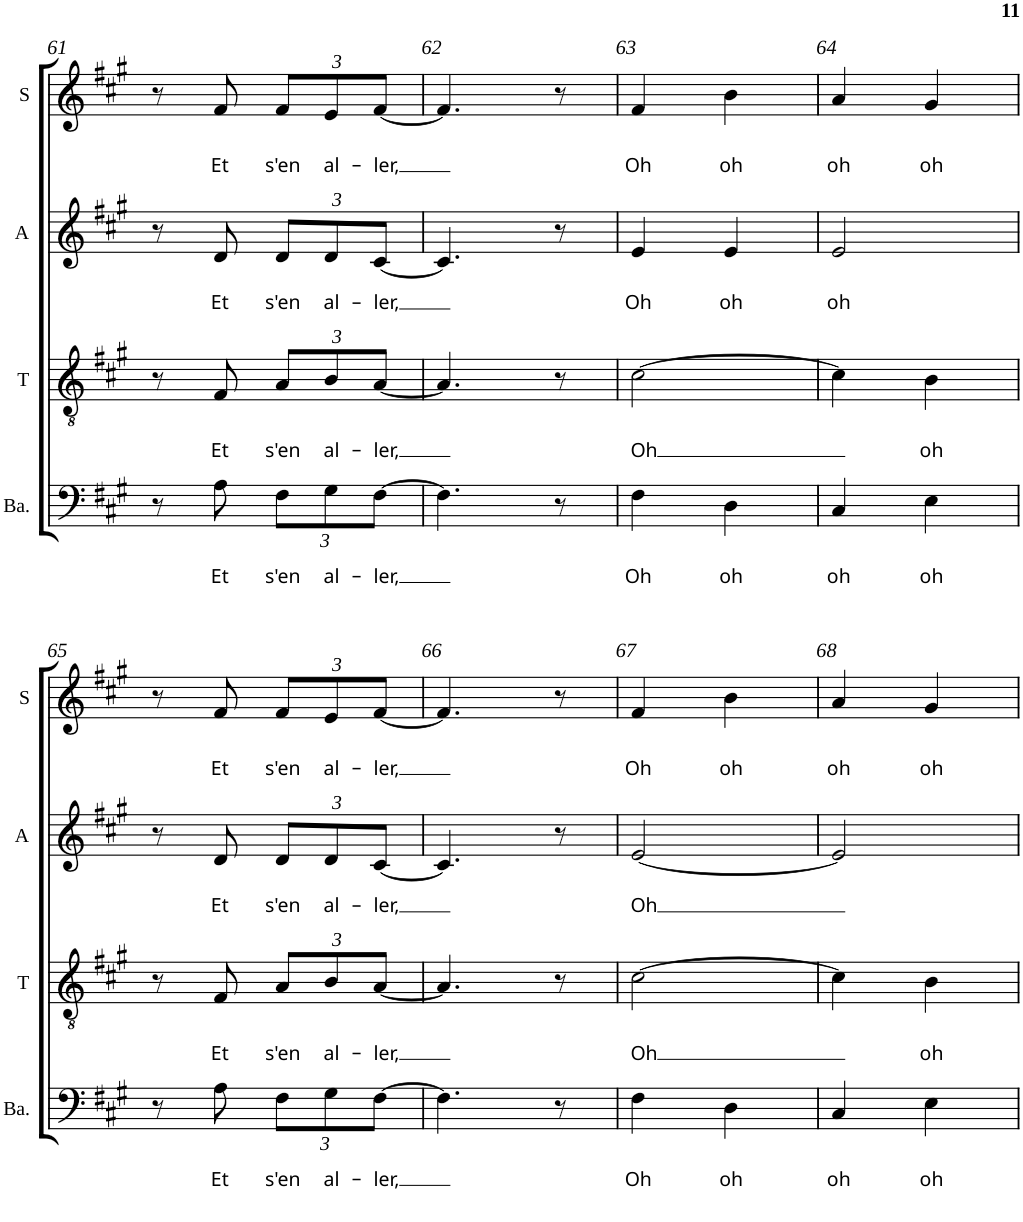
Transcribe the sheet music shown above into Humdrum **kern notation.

**kern	**text	**text	**kern	**text	**text	**kern	**text	**text	**kern	**text	**text
*part4	*part4	*part4	*part3	*part3	*part3	*part2	*part2	*part2	*part1	*part1	*part1
*staff4	*staff4	*staff4	*staff3	*staff3	*staff3	*staff2	*staff2	*staff2	*staff1	*staff1	*staff1
*I"Basse	*	*	*I"Ténor	*	*	*I"Alto	*	*	*I"Soprano	*	*
*I'Ba.	*	*	*I'T	*	*	*I'A	*	*	*I'S	*	*
!!LO:PB:g=z
*clefF4	*	*	*clefGv2	*	*	*clefG2	*	*	*clefG2	*	*
*k[f#c#g#]	*	*	*k[f#c#g#]	*	*	*k[f#c#g#]	*	*	*k[f#c#g#]	*	*
*f#:	*	*	*f#:	*	*	*f#:	*	*	*f#:	*	*
*M2/4	*	*	*M2/4	*	*	*M2/4	*	*	*M2/4	*	*
=61	=61	=61	=61	=61	=61	=61	=61	=61	=61	=61	=61
8r	.	.	8r	.	.	8r	.	.	8r	.	.
!	!	!LO:LY:b	!	!	!LO:LY:b	!	!	!LO:LY:b	!	!	!LO:LY:b
8A\	.	Et	8F#/	.	Et	8d/	.	Et	8f#/	.	Et
*Xbrackettup	*	*	*	*	*	*	*	*	*	*	*
!	!	!LO:LY:b	!	!	!	!	!	!	!	!	!
*	*	*	*Xbrackettup	*	*	*	*	*	*	*	*
!	!	!	!	!	!LO:LY:b	!	!	!	!	!	!
*	*	*	*	*	*	*Xbrackettup	*	*	*	*	*
!	!	!	!	!	!	!	!	!LO:LY:b	!	!	!
*	*	*	*	*	*	*	*	*	*Xbrackettup	*	*
!	!	!	!	!	!	!	!	!	!	!	!LO:LY:b
12F#\L	.	s'en	12A/L	.	s'en	12d/L	.	s'en	12f#/L	.	s'en
!	!	!LO:LY:b	!	!	!LO:LY:b	!	!	!LO:LY:b	!	!	!LO:LY:b
12G#\	.	al-	12B/	.	al-	12d/	.	al-	12e/	.	al-
!	!	!LO:LY:b	!	!	!LO:LY:b	!	!	!LO:LY:b	!	!	!LO:LY:b
[12F#\J	.	-ler,	[12A/J	.	-ler,	[12c#/J	.	-ler,	[12f#/J	.	-ler,
=62	=62	=62	=62	=62	=62	=62	=62	=62	=62	=62	=62
4.F#\]	.	.	4.A/]	.	.	4.c#/]	.	.	4.f#/]	.	.
8r	.	.	8r	.	.	8r	.	.	8r	.	.
=63	=63	=63	=63	=63	=63	=63	=63	=63	=63	=63	=63
!	!	!LO:LY:b	!	!	!LO:LY:b	!	!	!LO:LY:b	!	!	!LO:LY:b
4F#\	.	Oh	[2c#\	.	Oh	4e/	.	Oh	4f#/	.	Oh
!	!	!LO:LY:b	!	!	!	!	!	!LO:LY:b	!	!	!LO:LY:b
4D\	.	oh	.	.	.	4e/	.	oh	4b\	.	oh
=64	=64	=64	=64	=64	=64	=64	=64	=64	=64	=64	=64
!	!	!LO:LY:b	!	!	!	!	!	!LO:LY:b	!	!	!LO:LY:b
4C#/	.	oh	4c#\]	.	.	2e/	.	oh	4a/	.	oh
!	!	!LO:LY:b	!	!	!LO:LY:b	!	!	!	!	!	!LO:LY:b
4E\	.	oh	4B\	.	oh	.	.	.	4g#/	.	oh
!!LO:LB:g=z
=65	=65	=65	=65	=65	=65	=65	=65	=65	=65	=65	=65
8r	.	.	8r	.	.	8r	.	.	8r	.	.
!	!	!LO:LY:b	!	!	!LO:LY:b	!	!	!LO:LY:b	!	!	!LO:LY:b
8A\	.	Et	8F#/	.	Et	8d/	.	Et	8f#/	.	Et
!	!	!LO:LY:b	!	!	!LO:LY:b	!	!	!LO:LY:b	!	!	!LO:LY:b
12F#\L	.	s'en	12A/L	.	s'en	12d/L	.	s'en	12f#/L	.	s'en
!	!	!LO:LY:b	!	!	!LO:LY:b	!	!	!LO:LY:b	!	!	!LO:LY:b
12G#\	.	al-	12B/	.	al-	12d/	.	al-	12e/	.	al-
!	!	!LO:LY:b	!	!	!LO:LY:b	!	!	!LO:LY:b	!	!	!LO:LY:b
[12F#\J	.	-ler,	[12A/J	.	-ler,	[12c#/J	.	-ler,	[12f#/J	.	-ler,
=66	=66	=66	=66	=66	=66	=66	=66	=66	=66	=66	=66
4.F#\]	.	.	4.A/]	.	.	4.c#/]	.	.	4.f#/]	.	.
8r	.	.	8r	.	.	8r	.	.	8r	.	.
=67	=67	=67	=67	=67	=67	=67	=67	=67	=67	=67	=67
!	!	!LO:LY:b	!	!	!LO:LY:b	!	!	!LO:LY:b	!	!	!LO:LY:b
4F#\	.	Oh	[2c#\	.	Oh	[2e/	.	Oh	4f#/	.	Oh
!	!	!LO:LY:b	!	!	!	!	!	!	!	!	!LO:LY:b
4D\	.	oh	.	.	.	.	.	.	4b\	.	oh
=68	=68	=68	=68	=68	=68	=68	=68	=68	=68	=68	=68
!	!	!LO:LY:b	!	!	!	!	!	!	!	!	!LO:LY:b
4C#/	.	oh	4c#\]	.	.	2e/]	.	.	4a/	.	oh
!	!	!LO:LY:b	!	!	!LO:LY:b	!	!	!	!	!	!LO:LY:b
4E\	.	oh	4B\	.	oh	.	.	.	4g#/	.	oh
=	=	=	=	=	=	=	=	=	=	=	=
*-	*-	*-	*-	*-	*-	*-	*-	*-	*-	*-	*-
